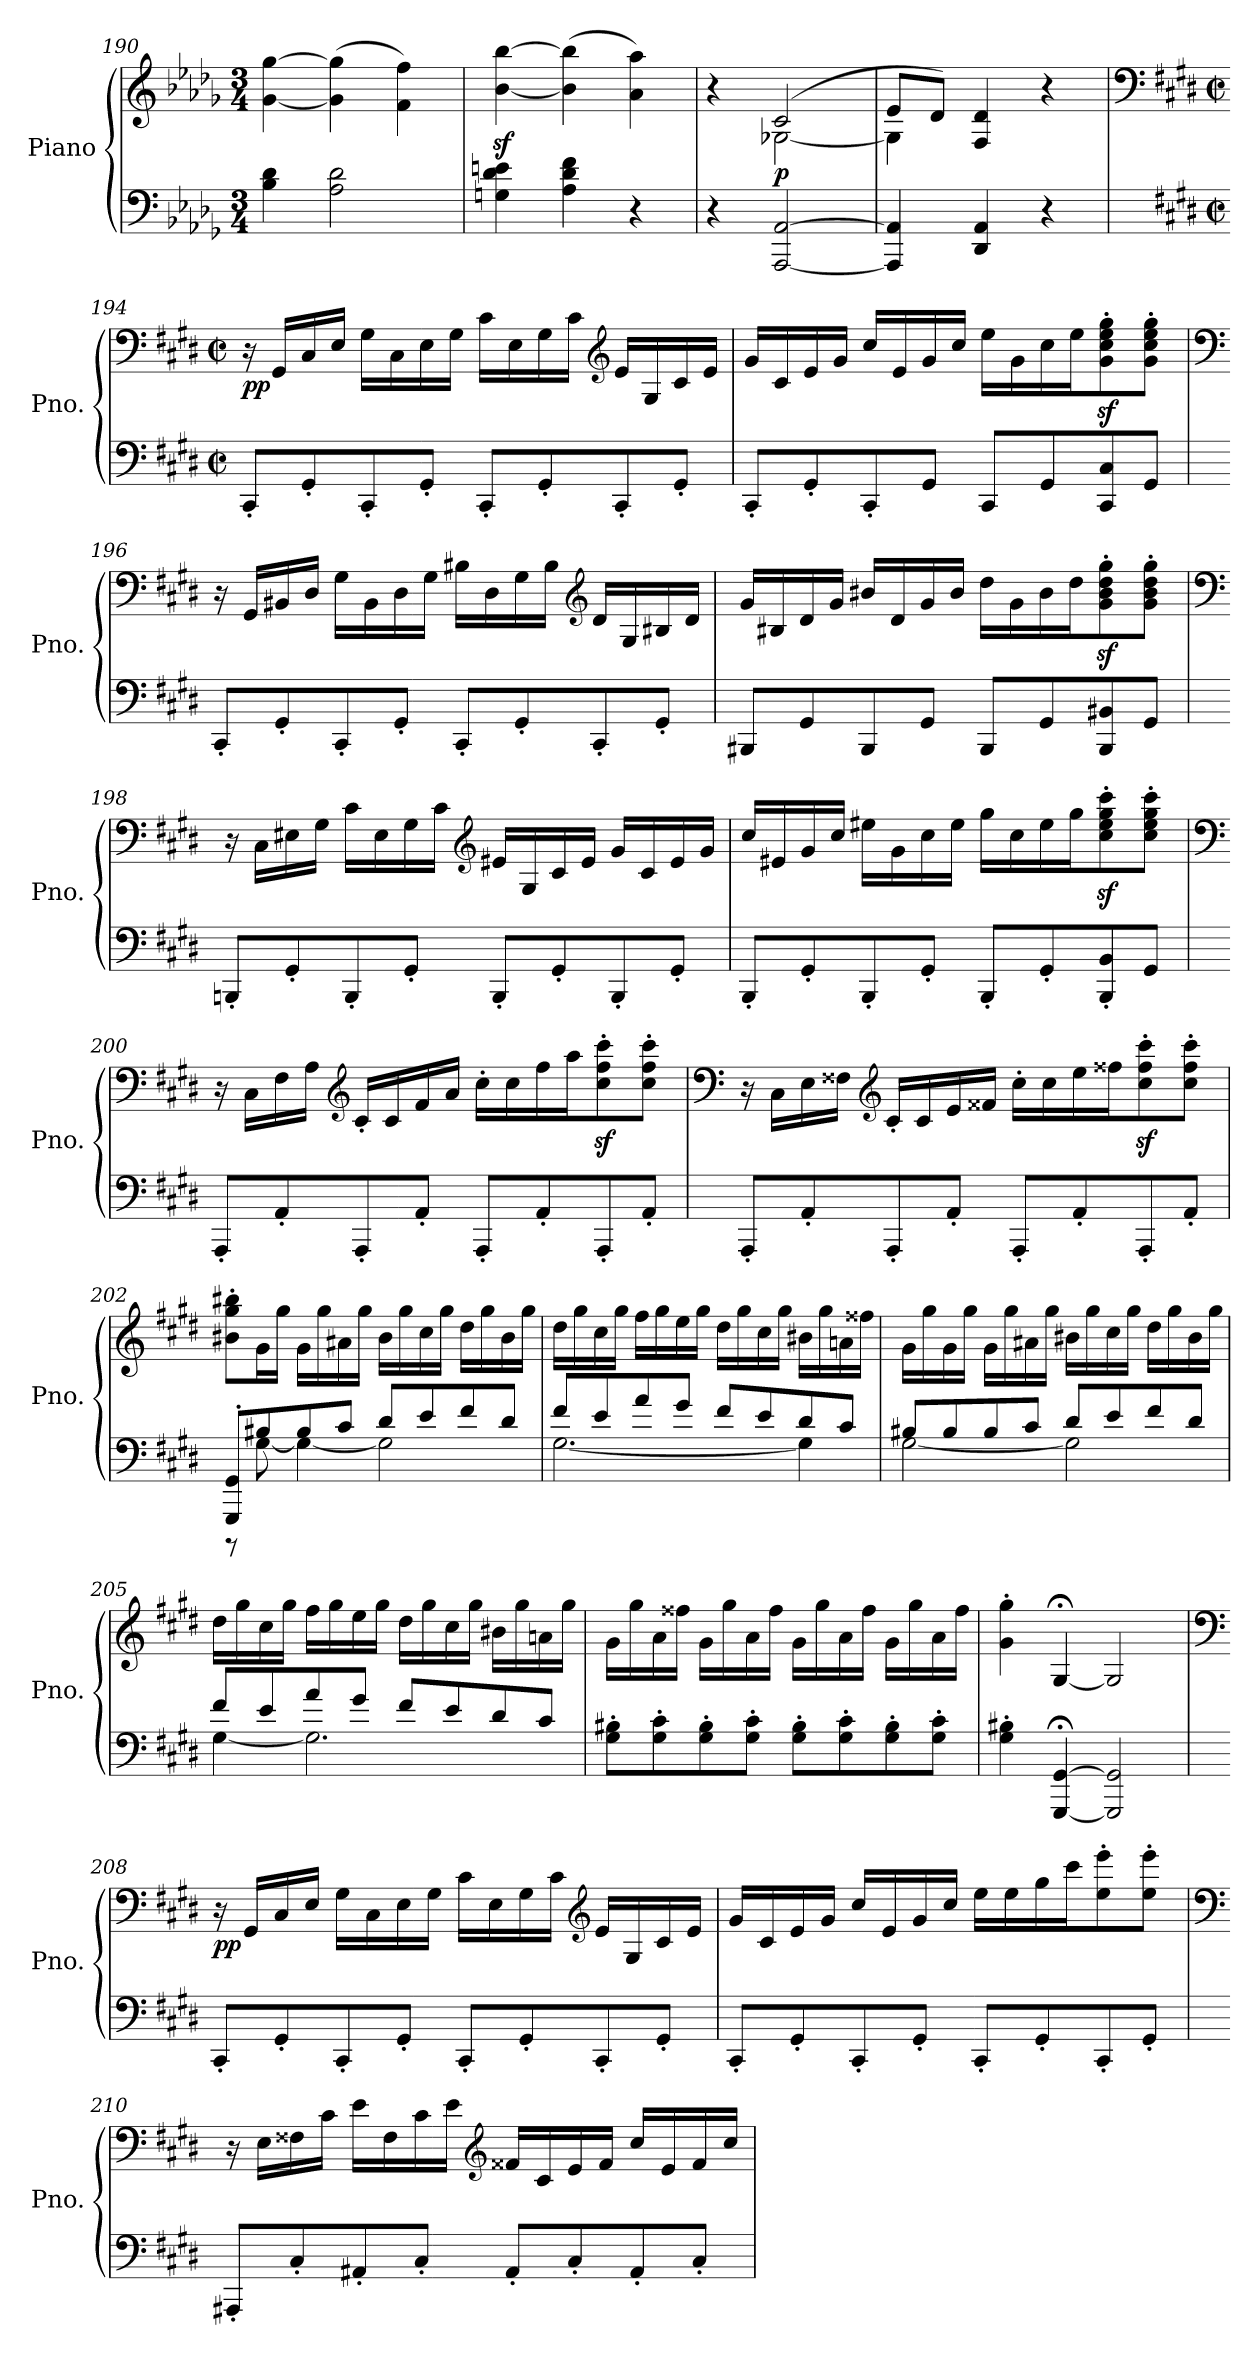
**kern	**kern	**dynam
*part1	*part1	*part1
*staff2	*staff1	*staff1/2
*I"Piano	*	*
*I'Pno.	*	*
*clefF4	*clefG2	*
*k[b-e-a-d-g-]	*k[b-e-a-d-g-]	*
*M3/4	*M3/4	*
=190	=190	=190
!	!	!LO:DY:b
4B-\ 4d-\	[4g-\ [4gg-\	other-dynamics
2A-\ 2d-\	(4g-\] 4gg-\]	.
.	4f\ 4ff\)	.
=191	=191	=191
4Gn\ 4d-\ 4en\	[4b-\z< [4bb-\z<	.
4A-\ 4d-\ 4f\	(4b-\] 4bb-\]	.
4r	4a-\ 4aa-\)	.
!!LO:LB:g=z
=192	=192	=192
*	*^	*
4r	4r	4ryy	.
!	!	!	!LO:DY:b
[2AAA-/ [2AA-/	(2c/	[2G-X\	p
=193	=193	=193	=193
4AAA-/] 4AA-/]	8e-/L	4G-\]	.
.	8d-/J)	.	.
4DD-/ 4AA-/	4F/ 4d-/	2ryy	.
4r	4r	.	.
*	*v	*v	*
=194	=194	=194
*	*clefF4	*
*k[f#c#g#d#]	*k[f#c#g#d#]	*
*M2/2	*M2/2	*
*met(c|)	*met(c|)	*
*	*MM154	*
!	!	!LO:DY:b
!	!	!LO:DY:n=1:b
8CC#'/L	16r	p p
.	16GG#/LL	.
8GG#'/	16C#/	.
.	16E/JJ	.
8CC#'/	16G#\LL	.
.	16C#\	.
8GG#'/J	16E\	.
.	16G#\JJ	.
8CC#'/L	16c#\LL	.
.	16E\	.
8GG#'/	16G#\	.
.	16c#\JJ	.
*	*clefG2	*
8CC#'/	16e/LL	.
.	16G#/	.
8GG#'/J	16c#/	.
.	16e/JJ	.
!!LO:LB:g=z
=195	=195	=195
8CC#'/L	16g#/LL	.
.	16c#/	.
8GG#'/	16e/	.
.	16g#/JJ	.
8CC#'/	16cc#/LL	.
.	16e/	.
8GG#/J	16g#/	.
.	16cc#/JJ	.
8CC#/L	16ee\LL	.
.	16g#\	.
8GG#/	16cc#\	.
.	16ee\J	.
8CC#/ 8C#/	8g#\z<' 8cc#\z<' 8ee\z<' 8gg#\z<'	.
8GG#/J	8g#\' 8cc#\' 8ee\' 8gg#\'J	.
=196	=196	=196
*	*clefF4	*
8CC#'/L	16r	.
.	16GG#/LL	.
8GG#'/	16BB#X/	.
.	16D#/JJ	.
8CC#'/	16G#\LL	.
.	16BB#\	.
8GG#'/J	16D#\	.
.	16G#\JJ	.
8CC#'/L	16B#X\LL	.
.	16D#\	.
8GG#'/	16G#\	.
.	16B#\JJ	.
*	*clefG2	*
8CC#'/	16d#/LL	.
.	16G#/	.
8GG#'/J	16B#X/	.
.	16d#/JJ	.
!!LO:LB:g=z
=197	=197	=197
8BBB#X/L	16g#/LL	.
.	16B#X/	.
8GG#/	16d#/	.
.	16g#/JJ	.
8BBB#/	16b#X/LL	.
.	16d#/	.
8GG#/J	16g#/	.
.	16b#/JJ	.
8BBB#/L	16dd#\LL	.
.	16g#\	.
8GG#/	16b#\	.
.	16dd#\J	.
8BBB#/ 8BB#X/	8g#\z<' 8b#\z<' 8dd#\z<' 8gg#\z<'	.
8GG#/J	8g#\' 8b#\' 8dd#\' 8gg#\'J	.
=198	=198	=198
*	*clefF4	*
8BBBn'/L	16r	.
.	16C#\LL	.
8GG#'/	16E#X\	.
.	16G#\JJ	.
8BBB'/	16c#\LL	.
.	16E#\	.
8GG#'/J	16G#\	.
.	16c#\JJ	.
*	*clefG2	*
8BBB'/L	16e#X/LL	.
.	16G#/	.
8GG#'/	16c#/	.
.	16e#/JJ	.
8BBB'/	16g#/LL	.
.	16c#/	.
8GG#'/J	16e#/	.
.	16g#/JJ	.
!!LO:LB:g=z
=199	=199	=199
8BBB'/L	16cc#/LL	.
.	16e#X/	.
8GG#'/	16g#/	.
.	16cc#/JJ	.
8BBB'/	16ee#X\LL	.
.	16g#\	.
8GG#'/J	16cc#\	.
.	16ee#\JJ	.
8BBB'/L	16gg#\LL	.
.	16cc#\	.
8GG#'/	16ee#\	.
.	16gg#\J	.
8BBB/' 8BB/'	8cc#\z<' 8ee#\z<' 8gg#\z<' 8ccc#\z<'	.
8GG#/J	8cc#\' 8ee#\' 8gg#\' 8ccc#\'J	.
=200	=200	=200
*	*clefF4	*
8AAA'/L	16r	.
.	16C#\LL	.
8AA'/	16F#\	.
.	16A\JJ	.
*	*clefG2	*
8AAA'/	16c#'/LL	.
.	16c#/	.
8AA'/J	16f#/	.
.	16a/JJ	.
8AAA'/L	16cc#'\LL	.
.	16cc#\	.
8AA'/	16ff#\	.
.	16aa\J	.
8AAA'/	8cc#\z<' 8ff#\z<' 8ccc#\z<'	.
8AA'/J	8cc#\' 8ff#\' 8ccc#\'J	.
!!LO:LB:g=z
=201	=201	=201
*	*clefF4	*
8AAA'/L	16r	.
.	16C#\LL	.
8AA'/	16E\	.
.	16F##X\JJ	.
*	*clefG2	*
8AAA'/	16c#'/LL	.
.	16c#/	.
8AA'/J	16e/	.
.	16f##X/JJ	.
8AAA'/L	16cc#'\LL	.
.	16cc#\	.
8AA'/	16ee\	.
.	16ff##X\J	.
8AAA'/	8cc#\z<' 8ff##\z<' 8ccc#\z<'	.
8AA'/J	8cc#\' 8ff##\' 8ccc#\'J	.
=202	=202	=202
*^	*	*
8GGG#/' 8GG#/'L	8r	8b#X\' 8gg#\' 8bb#X\'L	.
8B#X/	[8G#\	16g#\L	.
.	.	16gg#\JJ	.
8B#/	4G#\_	16g#\LL	.
.	.	16gg#\	.
8c#/J	.	16a#X\	.
.	.	16gg#\JJ	.
8d#/L	2G#\]	16b#\LL	.
.	.	16gg#\	.
8e/	.	16cc#\	.
.	.	16gg#\JJ	.
8f#/	.	16dd#\LL	.
.	.	16gg#\	.
8d#/J	.	16b#\	.
.	.	16gg#\JJ	.
!!LO:PB:g=z
=203	=203	=203	=203
8f#/L	[2.G#\	16dd#\LL	.
.	.	16gg#\	.
8e/	.	16cc#\	.
.	.	16gg#\JJ	.
8a/	.	16ff#\LL	.
.	.	16gg#\	.
8g#/J	.	16ee\	.
.	.	16gg#\JJ	.
8f#/L	.	16dd#\LL	.
.	.	16gg#\	.
8e/	.	16cc#\	.
.	.	16gg#\JJ	.
8d#/	4G#\]	16b#X\LL	.
.	.	16gg#\	.
8c#/J	.	16an\	.
.	.	16ff##X\JJ	.
=204	=204	=204	=204
8B#X/L	[2G#\	16g#\LL	.
.	.	16gg#\	.
8B#/	.	16g#\	.
.	.	16gg#\JJ	.
8B#/	.	16g#\LL	.
.	.	16gg#\	.
8c#/J	.	16a#X\	.
.	.	16gg#\JJ	.
8d#/L	2G#\]	16b#X\LL	.
.	.	16gg#\	.
8e/	.	16cc#\	.
.	.	16gg#\JJ	.
8f#/	.	16dd#\LL	.
.	.	16gg#\	.
8d#/J	.	16b#\	.
.	.	16gg#\JJ	.
!!LO:LB:g=z
=205	=205	=205	=205
8f#/L	[4G#\	16dd#\LL	.
.	.	16gg#\	.
8e/	.	16cc#\	.
.	.	16gg#\JJ	.
8a/	2.G#\]	16ff#\LL	.
.	.	16gg#\	.
8g#/J	.	16ee\	.
.	.	16gg#\JJ	.
8f#/L	.	16dd#\LL	.
.	.	16gg#\	.
8e/	.	16cc#\	.
.	.	16gg#\JJ	.
8d#/	.	16b#X\LL	.
.	.	16gg#\	.
8c#/J	.	16an\	.
.	.	16gg#\JJ	.
*v	*v	*	*
=206	=206	=206
8G#\' 8B#X\'L	16g#\LL	.
.	16gg#\	.
8G#\' 8c#\'	16a\	.
.	16ff##X\JJ	.
8G#\' 8B#\'	16g#\LL	.
.	16gg#\	.
8G#\' 8c#\'J	16a\	.
.	16ff##\JJ	.
8G#\' 8B#\'L	16g#\LL	.
.	16gg#\	.
8G#\' 8c#\'	16a\	.
.	16ff##\JJ	.
8G#\' 8B#\'	16g#\LL	.
.	16gg#\	.
8G#\' 8c#\'J	16a\	.
.	16ff##\JJ	.
=207	=207	=207
4G#\' 4B#X\'	4g#\' 4gg#\'	.
[4GGG#/;< [4GG#/;<	[4G#;</	.
2GGG#/] 2GG#/]	2G#/]	.
!!LO:LB:g=z
=208	=208	=208
*	*clefF4	*
!	!	!LO:DY:b
!	!	!LO:DY:n=1:b
8CC#'/L	16r	p p
.	16GG#/LL	.
8GG#'/	16C#/	.
.	16E/JJ	.
8CC#'/	16G#\LL	.
.	16C#\	.
8GG#'/J	16E\	.
.	16G#\JJ	.
8CC#'/L	16c#\LL	.
.	16E\	.
8GG#'/	16G#\	.
.	16c#\JJ	.
*	*clefG2	*
8CC#'/	16e/LL	.
.	16G#/	.
8GG#'/J	16c#/	.
.	16e/JJ	.
=209	=209	=209
8CC#'/L	16g#/LL	.
.	16c#/	.
8GG#'/	16e/	.
.	16g#/JJ	.
8CC#'/	16cc#/LL	.
.	16e/	.
8GG#'/J	16g#/	.
.	16cc#/JJ	.
8CC#'/L	16ee\LL	.
.	16ee\	.
8GG#'/	16gg#\	.
.	16ccc#\J	.
8CC#'/	8ee\' 8eee\'	.
8GG#'/J	8ee\' 8eee\'J	.
!!LO:LB:g=z
=210	=210	=210
*	*clefF4	*
8AAA#X'/L	16r	.
.	16E\LL	.
8C#'/	16F##X\	.
.	16c#\JJ	.
8AA#X'/	16e\LL	.
.	16F##\	.
8C#'/J	16c#\	.
.	16e\JJ	.
*	*clefG2	*
8AA#'/L	16f##X/LL	.
.	16c#/	.
8C#'/	16e/	.
.	16f##/JJ	.
8AA#'/	16cc#/LL	.
.	16e/	.
8C#'/J	16f##/	.
.	16cc#/JJ	.
=	=	=
*-	*-	*-
